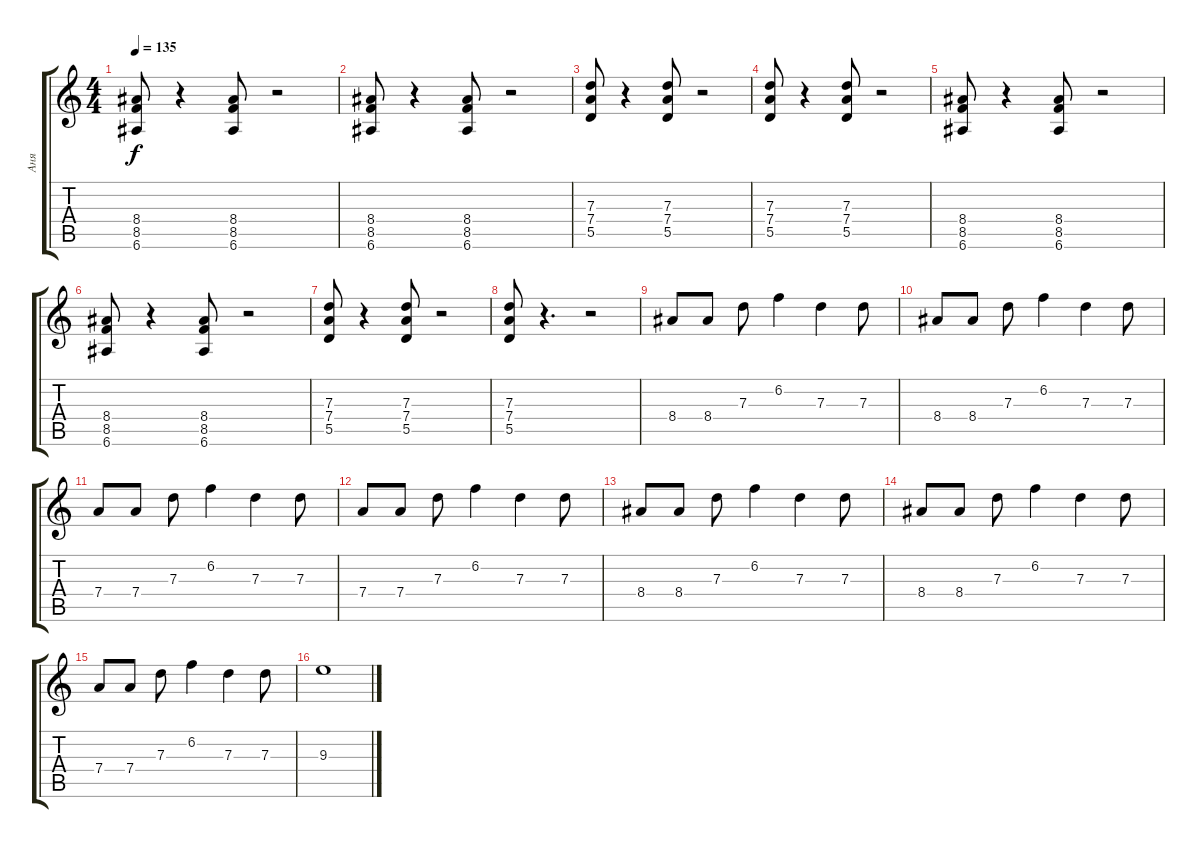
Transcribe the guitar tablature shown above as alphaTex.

\track ("Аня" "Аня") {instrument distortionguitar}
\staff {score tabs}
\tuning (E4 B3 G3 D3 A2 E2) {hide}
\ts (4 4)
\tempo 135
\clef g2
\ks c
(8.4 8.5 6.6).8{dy f} r.4 (8.4 8.5 6.6).8 r.2 |
(8.4 8.5 6.6).8 r.4 (8.4 8.5 6.6).8 r.2 |
(7.3 7.4 5.5).8 r.4 (7.3 7.4 5.5).8 r.2 |
(7.3 7.4 5.5).8 r.4 (7.3 7.4 5.5).8 r.2 |
(8.4 8.5 6.6).8 r.4 (8.4 8.5 6.6).8 r.2 |
(8.4 8.5 6.6).8 r.4 (8.4 8.5 6.6).8 r.2 |
(7.3 7.4 5.5).8 r.4 (7.3 7.4 5.5).8 r.2 |
(7.3 7.4 5.5).8 r.4{d} r.2 |
8.4.8 8.4.8 7.3.8 6.2.4 7.3.4 7.3.8 |
8.4.8 8.4.8 7.3.8 6.2.4 7.3.4 7.3.8 |
7.4.8 7.4.8 7.3.8 6.2.4 7.3.4 7.3.8 |
7.4.8 7.4.8 7.3.8 6.2.4 7.3.4 7.3.8 |
8.4.8 8.4.8 7.3.8 6.2.4 7.3.4 7.3.8 |
8.4.8 8.4.8 7.3.8 6.2.4 7.3.4 7.3.8 |
7.4.8 7.4.8 7.3.8 6.2.4 7.3.4 7.3.8 |
9.3.1
